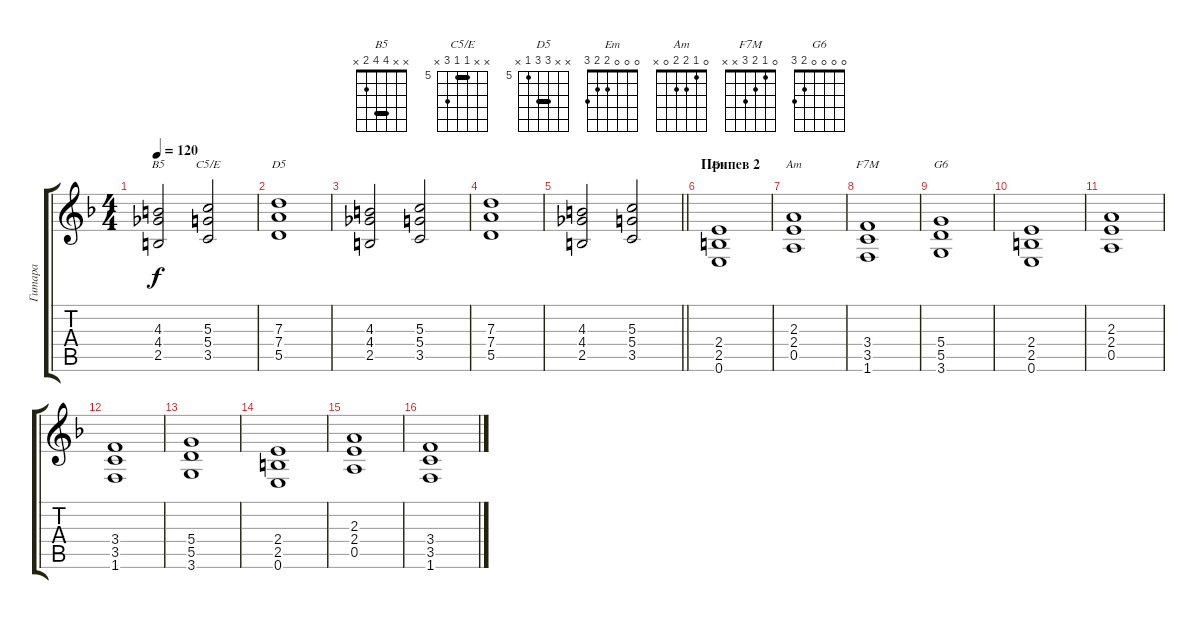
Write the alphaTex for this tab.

\track ("Гитара" "Гитара") {instrument acousticguitarsteel}
\staff {score tabs}
\tuning (E4 B3 G3 D3 A2 E2) {hide}
\chord ("B5" x x 4 4 2 x) {barre 4}
\chord ("C5/E" x x 5 5 7 x) {firstfret 5 barre 5}
\chord ("D5" x x 7 7 5 x) {firstfret 5 barre 7}
\chord ("Em" 0 0 0 2 2 3)
\chord ("Am" 0 1 2 2 0 x)
\chord ("F7M" 0 1 2 3 x x)
\chord ("G6" 0 0 0 0 2 3)
\ts (4 4)
\tempo 120
\clef g2
\ks f
(4.3 4.4 2.5).2{ch "B5" dy f} (5.3 5.4 3.5).2{ch "C5/E"} |
(7.3 7.4 5.5).1{ch "D5"} |
(4.3 4.4 2.5).2 (5.3 5.4 3.5).2 |
(7.3 7.4 5.5).1 |
\barLineRight lightlight
(4.3 4.4 2.5).2 (5.3 5.4 3.5).2 |
\section ("" "Припев 2")
(2.4 2.5 0.6).1{ch "Em"} |
(2.3 2.4 0.5).1{ch "Am"} |
(3.4 3.5 1.6).1{ch "F7M"} |
(5.4 5.5 3.6).1{ch "G6"} |
(2.4 2.5 0.6).1 |
(2.3 2.4 0.5).1 |
(3.4 3.5 1.6).1 |
(5.4 5.5 3.6).1 |
(2.4 2.5 0.6).1 |
(2.3 2.4 0.5).1 |
(3.4 3.5 1.6).1
